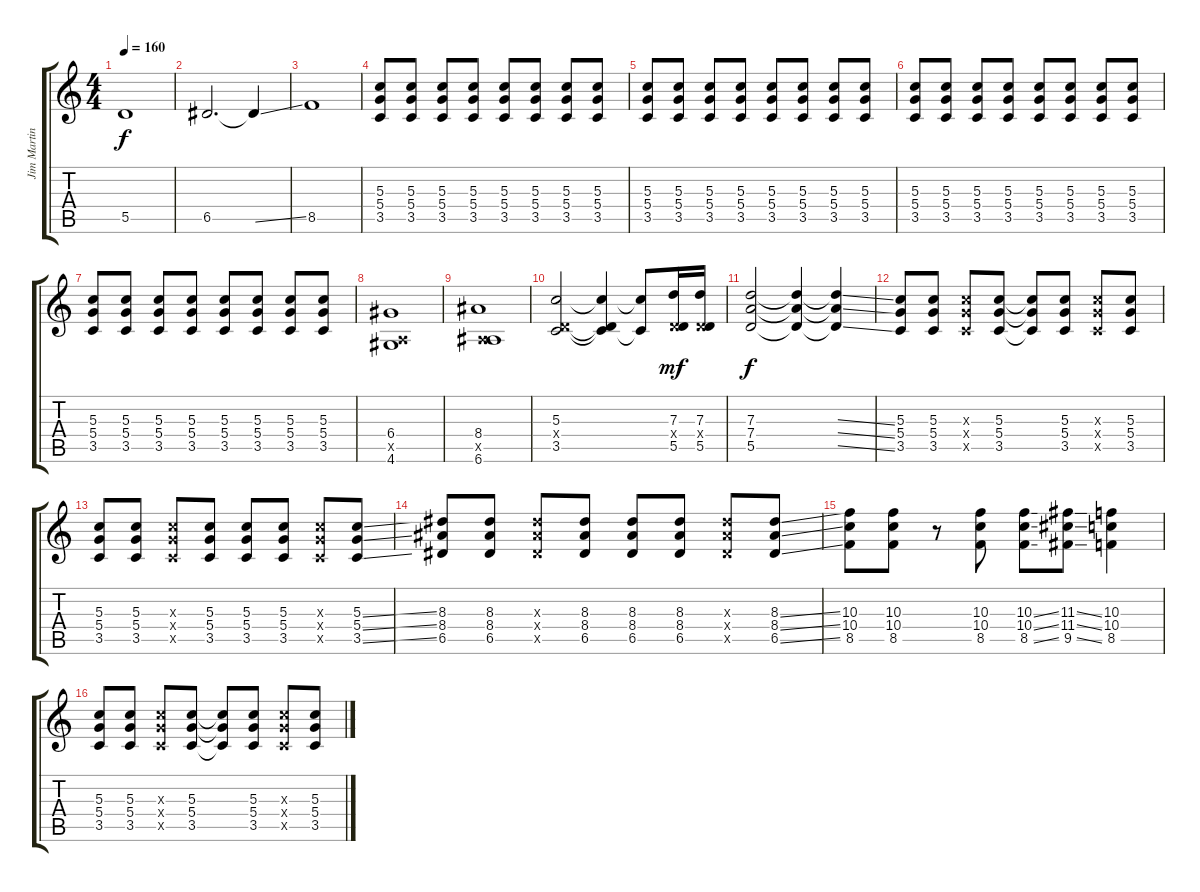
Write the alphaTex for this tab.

\track ("Jim Martin - Guitar" "Jim Martin") {instrument distortionguitar}
\staff {score tabs}
\tuning (E4 B3 G3 D3 A2 E2) {hide}
\ts (4 4)
\tempo 160
\clef g2
\ks c
5.5.1{dy f} |
6.5.2{d} 6.5{ss t}.4 |
8.5.1 |
(5.3 5.4 3.5).8 (5.3 5.4 3.5).8 (5.3 5.4 3.5).8 (5.3 5.4 3.5).8 (5.3 5.4 3.5).8 (5.3 5.4 3.5).8 (5.3 5.4 3.5).8 (5.3 5.4 3.5).8 |
(5.3 5.4 3.5).8 (5.3 5.4 3.5).8 (5.3 5.4 3.5).8 (5.3 5.4 3.5).8 (5.3 5.4 3.5).8 (5.3 5.4 3.5).8 (5.3 5.4 3.5).8 (5.3 5.4 3.5).8 |
(5.3 5.4 3.5).8 (5.3 5.4 3.5).8 (5.3 5.4 3.5).8 (5.3 5.4 3.5).8 (5.3 5.4 3.5).8 (5.3 5.4 3.5).8 (5.3 5.4 3.5).8 (5.3 5.4 3.5).8 |
(5.3 5.4 3.5).8 (5.3 5.4 3.5).8 (5.3 5.4 3.5).8 (5.3 5.4 3.5).8 (5.3 5.4 3.5).8 (5.3 5.4 3.5).8 (5.3 5.4 3.5).8 (5.3 5.4 3.5).8 |
(6.4 0.5{x} 4.6).1 |
(8.4 0.5{x} 6.6).1 |
(5.3 0.4{x} 3.5).2 (5.3{t} 0.4{t} 3.5{t}).4 (5.3{t} 3.5{t}).8 (7.3 0.4{x} 5.5).16{dy mf} (7.3 0.4{x} 5.5).16 |
(7.3 7.4 5.5).2{dy f} (7.3{t} 7.4{t} 5.5{t}).4 (7.3{ss t} 7.4{ss t} 5.5{ss t}).4 |
(5.3 5.4 3.5).8 (5.3 5.4 3.5).8 (5.3{x} 5.4{x} 3.5{x}).8 (5.3 5.4 3.5).8 (5.3{t} 5.4{t} 3.5{t}).8 (5.3 5.4 3.5).8 (5.3{x} 5.4{x} 3.5{x}).8 (5.3 5.4 3.5).8 |
(5.3 5.4 3.5).8 (5.3 5.4 3.5).8 (5.3{x} 5.4{x} 3.5{x}).8 (5.3 5.4 3.5).8 (5.3 5.4 3.5).8 (5.3 5.4 3.5).8 (5.3{x} 5.4{x} 3.5{x}).8 (5.3{ss} 5.4{ss} 3.5{ss}).8 |
(8.3 8.4 6.5).8 (8.3 8.4 6.5).8 (8.3{x} 8.4{x} 6.5{x}).8 (8.3 8.4 6.5).8 (8.3 8.4 6.5).8 (8.3 8.4 6.5).8 (8.3{x} 8.4{x} 6.5{x}).8 (8.3{ss} 8.4{ss} 6.5{ss}).8 |
(10.3 10.4 8.5).8 (10.3 10.4 8.5).8 r.8 (10.3 10.4 8.5).8 (10.3{ss} 10.4{ss} 8.5{ss}).8 (11.3{ss} 11.4{ss} 9.5{ss}).8 (10.3 10.4 8.5).4 |
(5.3 5.4 3.5).8 (5.3 5.4 3.5).8 (5.3{x} 5.4{x} 3.5{x}).8 (5.3 5.4 3.5).8 (5.3{t} 5.4{t} 3.5{t}).8 (5.3 5.4 3.5).8 (5.3{x} 5.4{x} 3.5{x}).8 (5.3 5.4 3.5).8
